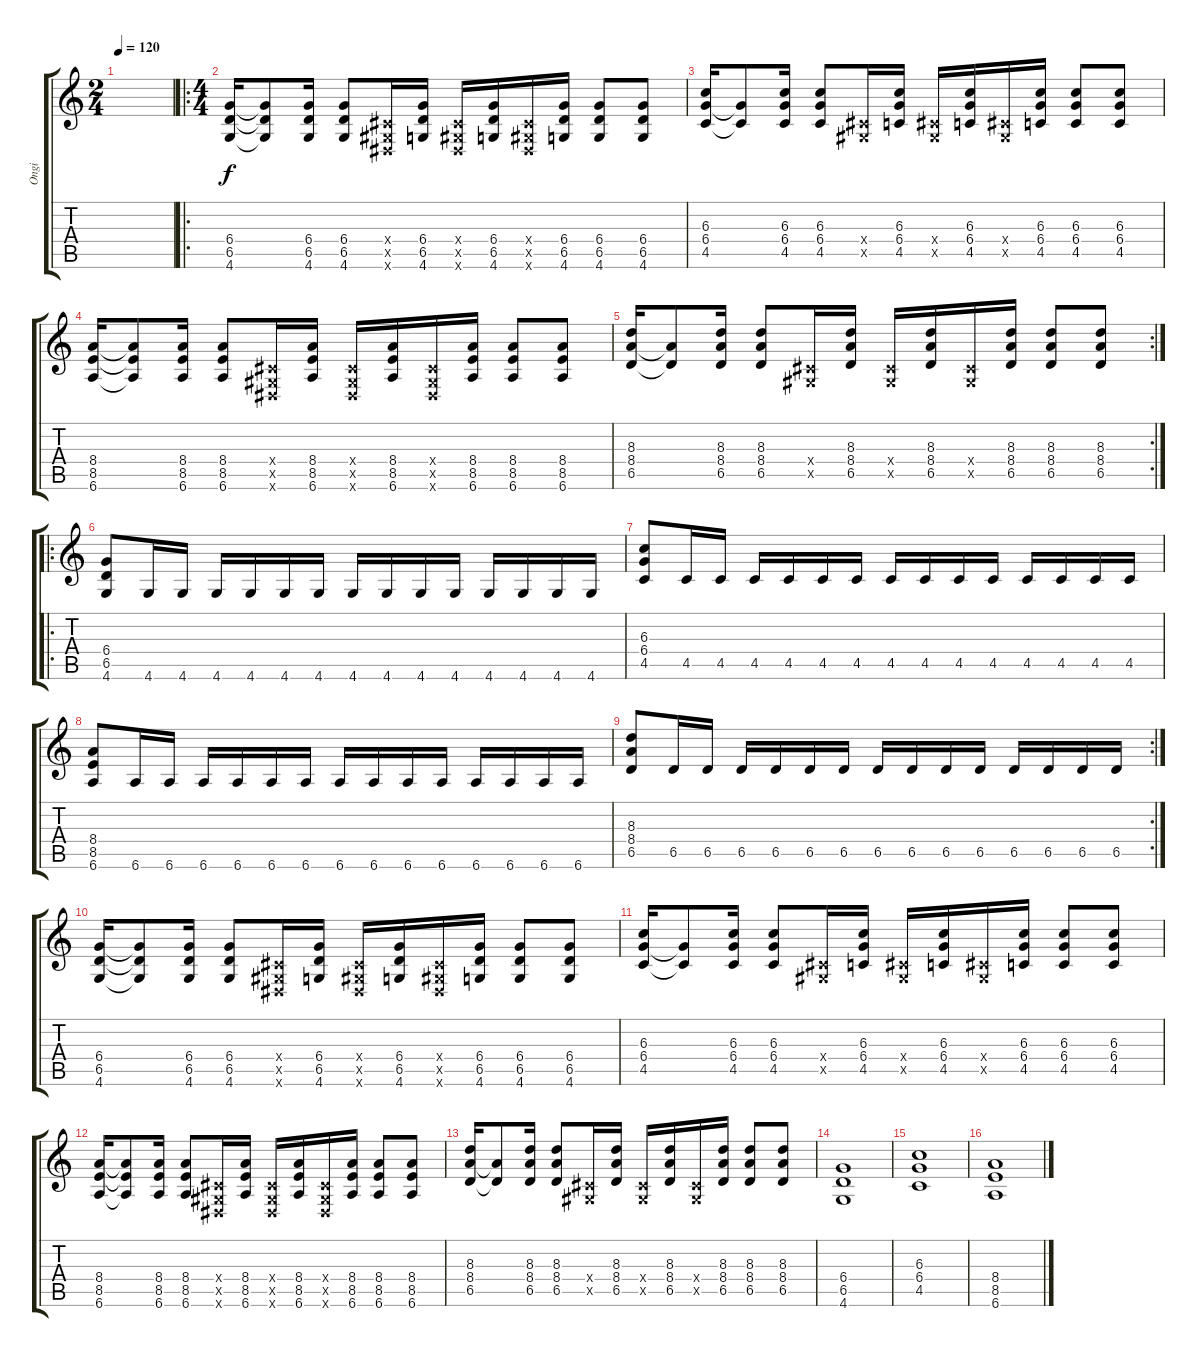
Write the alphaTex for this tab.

\track ("Ongi" "Ongi") {instrument distortionguitar}
\staff {score tabs}
\tuning (Eb4 Bb3 Gb3 Db3 Ab2 Eb2) {hide}
\ts (2 4)
\tempo 120
\clef g2
\ks c
|
\ro
\ts (4 4)
(6.4 6.5 4.6).16 (6.4{t} 6.5{t} 4.6{t}).8 (6.4 6.5 4.6).16 (6.4 6.5 4.6).8 (0.4{x} 0.5{x} 0.6{x}).16 (6.4 6.5 4.6).16 (0.4{x} 0.5{x} 0.6{x}).16 (6.4 6.5 4.6).16 (0.4{x} 0.5{x} 0.6{x}).16 (6.4 6.5 4.6).16 (6.4 6.5 4.6).8 (6.4 6.5 4.6).8 |
(6.3 6.4 4.5).16 (6.4{t} 4.5{t}).8 (6.3 6.4 4.5).16 (6.3 6.4 4.5).8 (0.4{x} 0.5{x}).16 (6.3 6.4 4.5).16 (0.4{x} 0.5{x}).16 (6.3 6.4 4.5).16 (0.4{x} 0.5{x}).16 (6.3 6.4 4.5).16 (6.3 6.4 4.5).8 (6.3 6.4 4.5).8 |
(8.4 8.5 6.6).16 (8.4{t} 8.5{t} 6.6{t}).8 (8.4 8.5 6.6).16 (8.4 8.5 6.6).8 (0.4{x} 0.5{x} 0.6{x}).16 (8.4 8.5 6.6).16 (0.4{x} 0.5{x} 0.6{x}).16 (8.4 8.5 6.6).16 (0.4{x} 0.5{x} 0.6{x}).16 (8.4 8.5 6.6).16 (8.4 8.5 6.6).8 (8.4 8.5 6.6).8 |
\rc 2
(8.3 8.4 6.5).16 (8.4{t} 6.5{t}).8 (8.3 8.4 6.5).16 (8.3 8.4 6.5).8 (0.4{x} 0.5{x}).16 (8.3 8.4 6.5).16 (0.4{x} 0.5{x}).16 (8.3 8.4 6.5).16 (0.4{x} 0.5{x}).16 (8.3 8.4 6.5).16 (8.3 8.4 6.5).8 (8.3 8.4 6.5).8 |
\ro
(6.4 6.5 4.6).8 4.6.16 4.6.16 4.6.16 4.6.16 4.6.16 4.6.16 4.6.16 4.6.16 4.6.16 4.6.16 4.6.16 4.6.16 4.6.16 4.6.16 |
(6.3 6.4 4.5).8 4.5.16 4.5.16 4.5.16 4.5.16 4.5.16 4.5.16 4.5.16 4.5.16 4.5.16 4.5.16 4.5.16 4.5.16 4.5.16 4.5.16 |
(8.4 8.5 6.6).8 6.6.16 6.6.16 6.6.16 6.6.16 6.6.16 6.6.16 6.6.16 6.6.16 6.6.16 6.6.16 6.6.16 6.6.16 6.6.16 6.6.16 |
\rc 2
(8.3 8.4 6.5).8 6.5.16 6.5.16 6.5.16 6.5.16 6.5.16 6.5.16 6.5.16 6.5.16 6.5.16 6.5.16 6.5.16 6.5.16 6.5.16 6.5.16 |
(6.4 6.5 4.6).16 (6.4{t} 6.5{t} 4.6{t}).8 (6.4 6.5 4.6).16 (6.4 6.5 4.6).8 (0.4{x} 0.5{x} 0.6{x}).16 (6.4 6.5 4.6).16 (0.4{x} 0.5{x} 0.6{x}).16 (6.4 6.5 4.6).16 (0.4{x} 0.5{x} 0.6{x}).16 (6.4 6.5 4.6).16 (6.4 6.5 4.6).8 (6.4 6.5 4.6).8 |
(6.3 6.4 4.5).16 (6.4{t} 4.5{t}).8 (6.3 6.4 4.5).16 (6.3 6.4 4.5).8 (0.4{x} 0.5{x}).16 (6.3 6.4 4.5).16 (0.4{x} 0.5{x}).16 (6.3 6.4 4.5).16 (0.4{x} 0.5{x}).16 (6.3 6.4 4.5).16 (6.3 6.4 4.5).8 (6.3 6.4 4.5).8 |
(8.4 8.5 6.6).16 (8.4{t} 8.5{t} 6.6{t}).8 (8.4 8.5 6.6).16 (8.4 8.5 6.6).8 (0.4{x} 0.5{x} 0.6{x}).16 (8.4 8.5 6.6).16 (0.4{x} 0.5{x} 0.6{x}).16 (8.4 8.5 6.6).16 (0.4{x} 0.5{x} 0.6{x}).16 (8.4 8.5 6.6).16 (8.4 8.5 6.6).8 (8.4 8.5 6.6).8 |
(8.3 8.4 6.5).16 (8.4{t} 6.5{t}).8 (8.3 8.4 6.5).16 (8.3 8.4 6.5).8 (0.4{x} 0.5{x}).16 (8.3 8.4 6.5).16 (0.4{x} 0.5{x}).16 (8.3 8.4 6.5).16 (0.4{x} 0.5{x}).16 (8.3 8.4 6.5).16 (8.3 8.4 6.5).8 (8.3 8.4 6.5).8 |
(6.4 6.5 4.6).1 |
(6.3 6.4 4.5).1 |
(8.4 8.5 6.6).1
